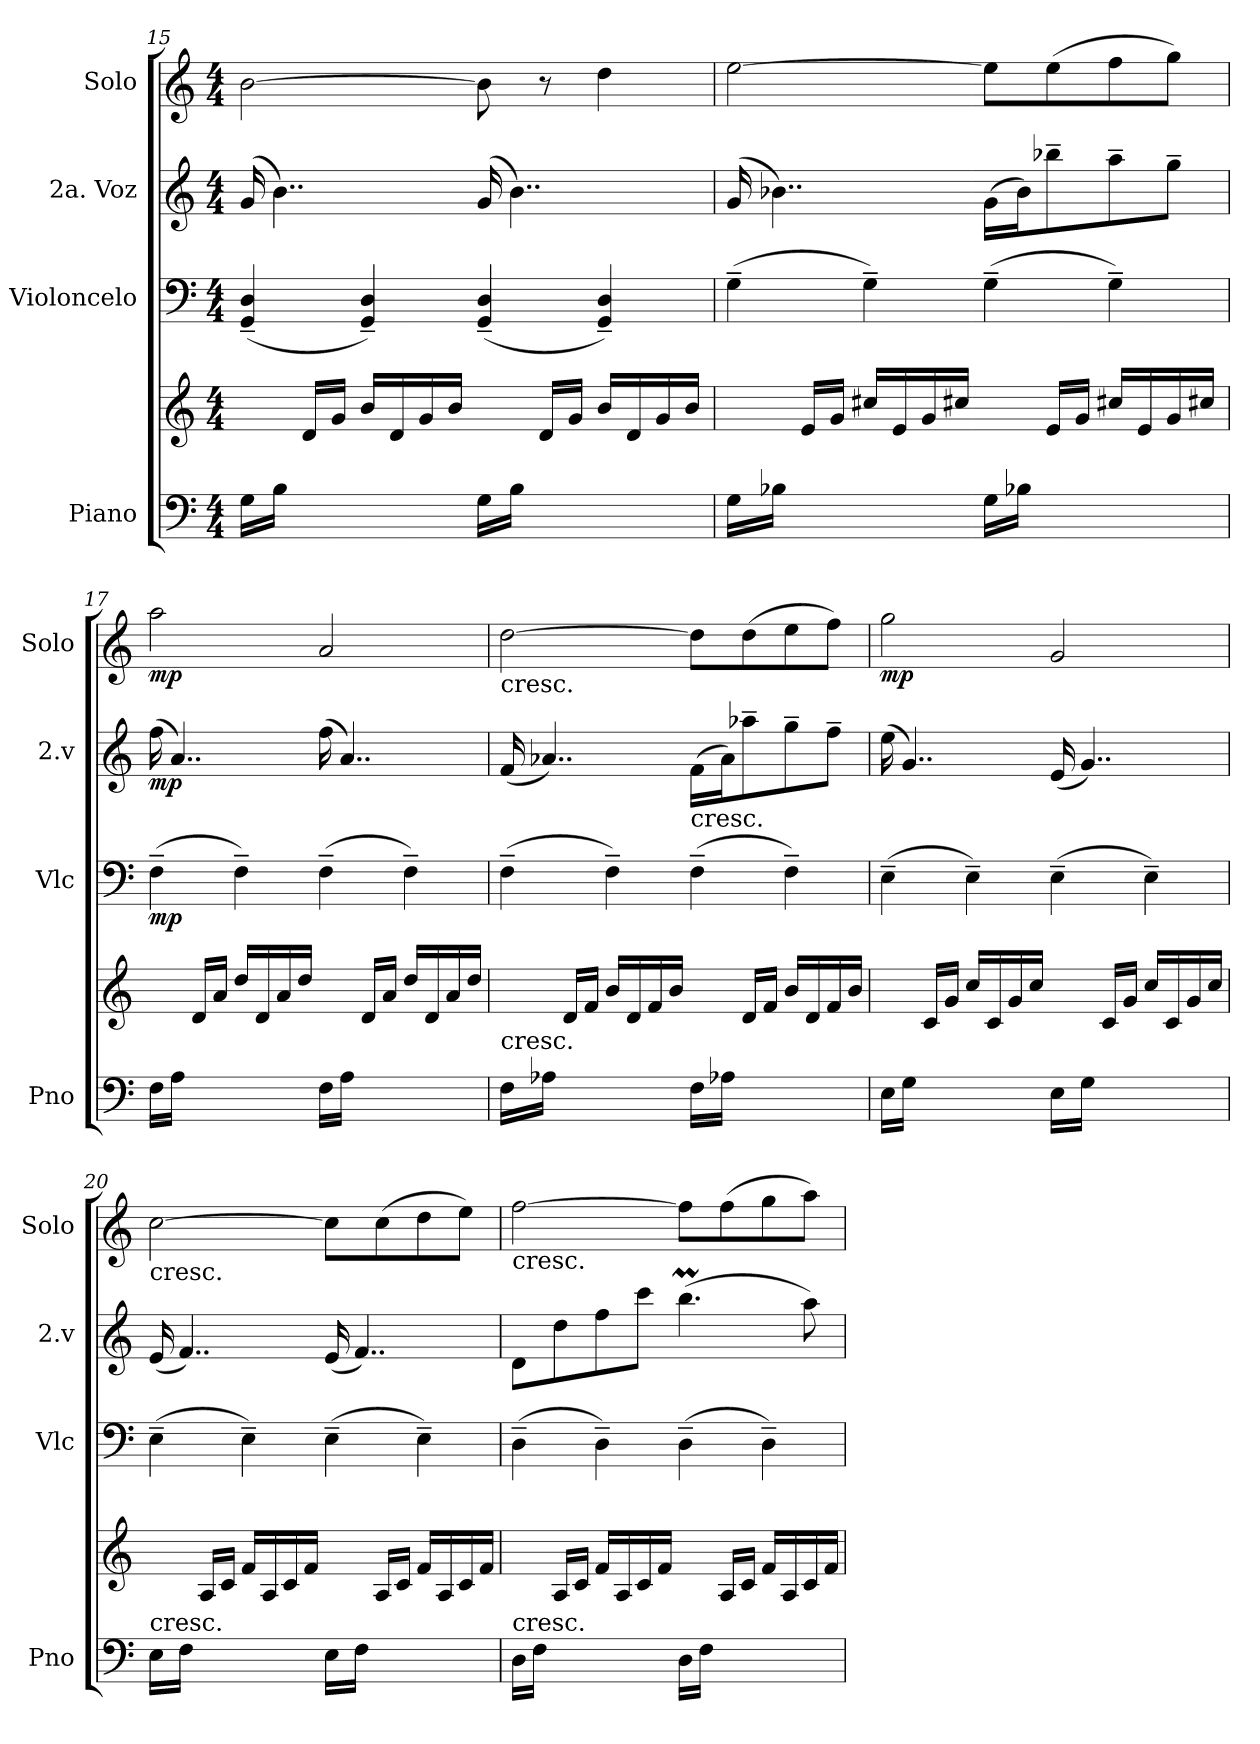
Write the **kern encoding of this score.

**kern	**kern	**dynam	**kern	**dynam	**kern	**dynam	**kern	**dynam
*part4	*part4	*part4	*part3	*part3	*part2	*part2	*part1	*part1
*staff5	*staff4	*staff4/5	*staff3	*staff3	*staff2	*staff2	*staff1	*staff1
*I"Piano	*	*	*I"Violoncelo	*	*I"2a. Voz	*	*I"Solo	*
*I'Pno	*	*	*I'Vlc	*	*I'2.v	*	*I'Solo	*
*clefF4	*clefG2	*	*clefF4	*	*clefG2	*	*clefG2	*
*k[]	*k[]	*	*k[]	*	*k[]	*	*k[]	*
*C:	*C:	*	*C:	*	*C:	*	*C:	*
*M4/4	*M4/4	*	*M4/4	*	*M4/4	*	*M4/4	*
=15	=15	=15	=15	=15	=15	=15	=15	=15
16G\LL	8ryy	.	(4GG/~ 4D/~	.	(16g/	.	[2b\	.
16B\JJ	.	.	.	.	4..b\)	.	.	.
8ryy	16d/LL	.	.	.	.	.	.	.
.	16g/JJ	.	.	.	.	.	.	.
4ryy	16b/LL	.	4GG/~ 4D/~)	.	.	.	.	.
.	16d/	.	.	.	.	.	.	.
.	16g/	.	.	.	.	.	.	.
.	16b/JJ	.	.	.	.	.	.	.
16G\LL	8ryy	.	(4GG/~ 4D/~	.	(16g/	.	8b\]	.
16B\JJ	.	.	.	.	4..b\)	.	.	.
8ryy	16d/LL	.	.	.	.	.	8r	.
.	16g/JJ	.	.	.	.	.	.	.
4ryy	16b/LL	.	4GG/~ 4D/~)	.	.	.	4dd\	.
.	16d/	.	.	.	.	.	.	.
.	16g/	.	.	.	.	.	.	.
.	16b/JJ	.	.	.	.	.	.	.
!!LO:LB:g=z
=16	=16	=16	=16	=16	=16	=16	=16	=16
16G\LL	8ryy	.	(4G~\	.	(16g/	.	[2ee\	.
16B-X\JJ	.	.	.	.	4..b-X\)	.	.	.
8ryy	16e/LL	.	.	.	.	.	.	.
.	16g/JJ	.	.	.	.	.	.	.
4ryy	16cc#X/LL	.	4G~\)	.	.	.	.	.
.	16e/	.	.	.	.	.	.	.
.	16g/	.	.	.	.	.	.	.
.	16cc#X/JJ	.	.	.	.	.	.	.
16G\LL	8ryy	.	(4G~\	.	(16g\LL	.	8ee\L]	.
16B-X\JJ	.	.	.	.	16b-\J)	.	.	.
8ryy	16e/LL	.	.	.	8bb-X~\	.	(8ee\	.
.	16g/JJ	.	.	.	.	.	.	.
4ryy	16cc#X/LL	.	4G~\)	.	8aa~\	.	8ff\	.
.	16e/	.	.	.	.	.	.	.
.	16g/	.	.	.	8gg~\J	.	8gg\J)	.
.	16cc#X/JJ	.	.	.	.	.	.	.
=17	=17	=17	=17	=17	=17	=17	=17	=17
!	!	!LO:DY:a=2	!	!	!	!	!	!
!	!	!LO:DY:n=1:a	!	!LO:DY:b	!	!LO:DY:b	!	!LO:DY:b
16F\LL	8ryy	mp mp	(4F~\	mp	(16ff\	mp	2aa\	mp
16A\JJ	.	.	.	.	4..a/)	.	.	.
8ryy	16d/LL	.	.	.	.	.	.	.
.	16a/JJ	.	.	.	.	.	.	.
4ryy	16dd/LL	.	4F~\)	.	.	.	.	.
.	16d/	.	.	.	.	.	.	.
.	16a/	.	.	.	.	.	.	.
.	16dd/JJ	.	.	.	.	.	.	.
16F\LL	8ryy	.	(4F~\	.	(16ff\	.	2a/	.
16A\JJ	.	.	.	.	4..a/)	.	.	.
8ryy	16d/LL	.	.	.	.	.	.	.
.	16a/JJ	.	.	.	.	.	.	.
4ryy	16dd/LL	.	4F~\)	.	.	.	.	.
.	16d/	.	.	.	.	.	.	.
.	16a/	.	.	.	.	.	.	.
.	16dd/JJ	.	.	.	.	.	.	.
=18	=18	=18	=18	=18	=18	=18	=18	=18
!	!	!	!	!	!	!	!LO:TX:b:t=cresc.	!
!LO:TX:a:t=cresc.	!	!	!	!	!	!	!	!
16F\LL	8ryy	.	(4F~\	.	(16f/	.	[2dd\	.
16A-X\JJ	.	.	.	.	4..a-X/)	.	.	.
8ryy	16d/LL	.	.	.	.	.	.	.
.	16f/JJ	.	.	.	.	.	.	.
4ryy	16b/LL	.	4F~\)	.	.	.	.	.
.	16d/	.	.	.	.	.	.	.
.	16f/	.	.	.	.	.	.	.
.	16b/JJ	.	.	.	.	.	.	.
!	!	!	!	!	!LO:TX:b:t=cresc.	!	!	!
16F\LL	8ryy	.	(4F~\	.	(16f\LL	.	8dd\L]	.
16A-X\JJ	.	.	.	.	16a-\J)	.	.	.
8ryy	16d/LL	.	.	.	8aa-X~\	.	(8dd\	.
.	16f/JJ	.	.	.	.	.	.	.
4ryy	16b/LL	.	4F~\)	.	8gg~\	.	8ee\	.
.	16d/	.	.	.	.	.	.	.
.	16f/	.	.	.	8ff~\J	.	8ff\J)	.
.	16b/JJ	.	.	.	.	.	.	.
!!LO:PB:g=z
=19	=19	=19	=19	=19	=19	=19	=19	=19
!	!	!LO:DY:a=2	!	!	!	!	!	!
!	!	!LO:DY:n=1:a	!	!	!	!	!	!LO:DY:b
16E\LL	8ryy	mp mp	(4E~\	.	(16ee\	.	2gg\	mp
16G\JJ	.	.	.	.	4..g/)	.	.	.
8ryy	16c/LL	.	.	.	.	.	.	.
.	16g/JJ	.	.	.	.	.	.	.
4ryy	16cc/LL	.	4E~\)	.	.	.	.	.
.	16c/	.	.	.	.	.	.	.
.	16g/	.	.	.	.	.	.	.
.	16cc/JJ	.	.	.	.	.	.	.
16E\LL	8ryy	.	(4E~\	.	(16e/	.	2g/	.
16G\JJ	.	.	.	.	4..g/)	.	.	.
8ryy	16c/LL	.	.	.	.	.	.	.
.	16g/JJ	.	.	.	.	.	.	.
4ryy	16cc/LL	.	4E~\)	.	.	.	.	.
.	16c/	.	.	.	.	.	.	.
.	16g/	.	.	.	.	.	.	.
.	16cc/JJ	.	.	.	.	.	.	.
=20	=20	=20	=20	=20	=20	=20	=20	=20
!	!	!	!	!	!	!	!LO:TX:b:t=cresc.	!
!LO:TX:a:t=cresc.	!	!	!	!	!	!	!	!
16E\LL	8ryy	.	(4E~\	.	(16e/	.	[2cc\	.
16F\JJ	.	.	.	.	4..f/)	.	.	.
8ryy	16A/LL	.	.	.	.	.	.	.
.	16c/JJ	.	.	.	.	.	.	.
4ryy	16f/LL	.	4E~\)	.	.	.	.	.
.	16A/	.	.	.	.	.	.	.
.	16c/	.	.	.	.	.	.	.
.	16f/JJ	.	.	.	.	.	.	.
16E\LL	8ryy	.	(4E~\	.	(16e/	.	8cc\L]	.
16F\JJ	.	.	.	.	4..f/)	.	.	.
8ryy	16A/LL	.	.	.	.	.	(8cc\	.
.	16c/JJ	.	.	.	.	.	.	.
4ryy	16f/LL	.	4E~\)	.	.	.	8dd\	.
.	16A/	.	.	.	.	.	.	.
.	16c/	.	.	.	.	.	8ee\J)	.
.	16f/JJ	.	.	.	.	.	.	.
=21	=21	=21	=21	=21	=21	=21	=21	=21
!	!	!	!	!	!	!	!LO:TX:b:t=cresc.	!
!LO:TX:a:t=cresc.	!	!	!	!	!	!	!	!
16D\LL	8ryy	.	(4D~\	.	8d\L	.	[2ff\	.
16F\JJ	.	.	.	.	.	.	.	.
8ryy	16A/LL	.	.	.	8dd\	.	.	.
.	16c/JJ	.	.	.	.	.	.	.
4ryy	16f/LL	.	4D~\)	.	8ff\	.	.	.
.	16A/	.	.	.	.	.	.	.
.	16c/	.	.	.	8ccc\J	.	.	.
.	16f/JJ	.	.	.	.	.	.	.
16D\LL	8ryy	.	(4D~\	.	(4.bbm\	.	8ff\L]	.
16F\JJ	.	.	.	.	.	.	.	.
8ryy	16A/LL	.	.	.	.	.	(8ff\	.
.	16c/JJ	.	.	.	.	.	.	.
4ryy	16f/LL	.	4D~\)	.	.	.	8gg\	.
.	16A/	.	.	.	.	.	.	.
.	16c/	.	.	.	8aa\)	.	8aa\J)	.
.	16f/JJ	.	.	.	.	.	.	.
=	=	=	=	=	=	=	=	=
*-	*-	*-	*-	*-	*-	*-	*-	*-
